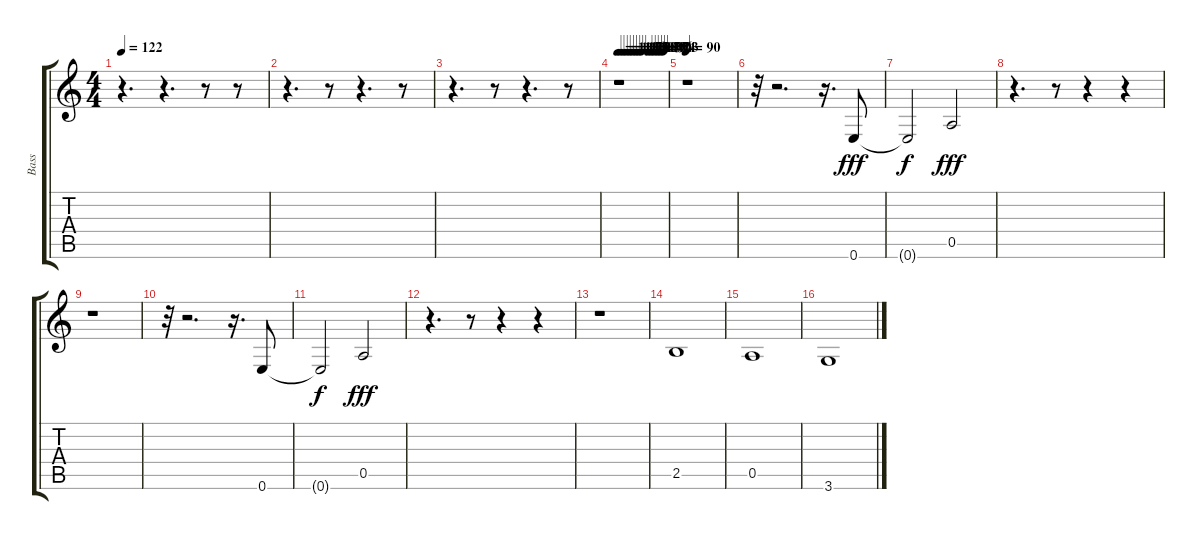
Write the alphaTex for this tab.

\track ("Bass" "Bass") {instrument fretlessbass}
\staff {score tabs}
\tuning (E4 B3 G3 D3 A2 E2) {hide}
\ts (4 4)
\tempo 122
\clef g2
\ks c
r.4{d dy fff} r.4{d} r.8 r.8 |
r.4{d} r.8 r.4{d} r.8 |
r.4{d} r.8 r.4{d} r.8 |
\tempo 118
\tempo (117 0.0625)
\tempo (116 0.125)
\tempo (115 0.1875)
\tempo (112 0.25)
\tempo (110 0.3125)
\tempo (108 0.375)
\tempo (107 0.4375)
\tempo (104 0.5)
\tempo (102 0.625)
\tempo (101 0.6875)
\tempo (97 0.75)
\tempo (96 0.8125)
\tempo (94 0.875)
\tempo (93 0.9375)
r.1 |
\tempo 90
r.1 |
r.32 r.2{d} r.16{d} 0.6.8 |
0.6{t}.2{dy f} 0.5.2{dy fff} |
r.4{d} r.8 r.4 r.4 |
r.1 |
r.32 r.2{d} r.16{d} 0.6.8 |
0.6{t}.2{dy f} 0.5.2{dy fff} |
r.4{d} r.8 r.4 r.4 |
r.1 |
2.5.1 |
0.5.1 |
3.6.1
